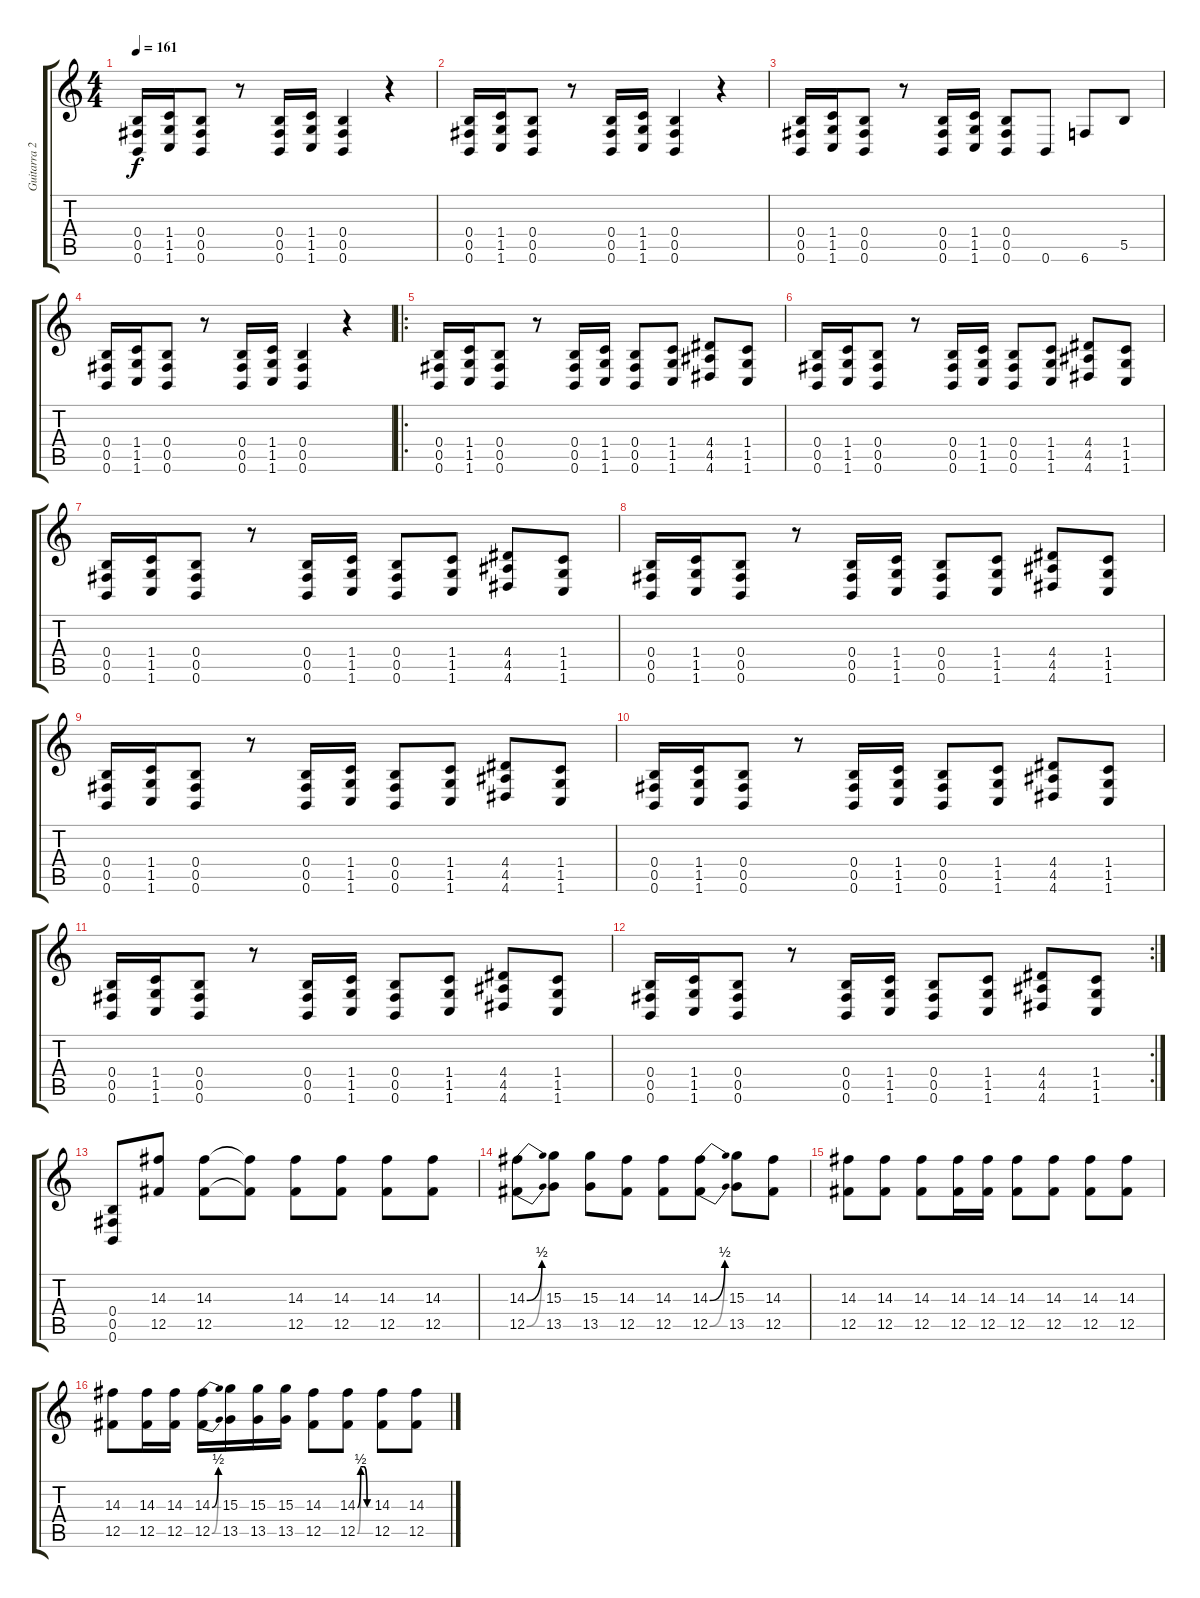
\track ("Guitarra 2" "Guitarra 2") {instrument distortionguitar}
\staff {score tabs}
\tuning (Db4 Ab3 E3 B2 Gb2 B1) {hide}
\ts (4 4)
\tempo 161
\clef g2
\ks c
(0.4 0.5 0.6).16{dy f} (1.4 1.5 1.6).16 (0.4 0.5 0.6).8 r.8 (0.4 0.5 0.6).16 (1.4 1.5 1.6).16 (0.4 0.5 0.6).4 r.4 |
(0.4 0.5 0.6).16 (1.4 1.5 1.6).16 (0.4 0.5 0.6).8 r.8 (0.4 0.5 0.6).16 (1.4 1.5 1.6).16 (0.4 0.5 0.6).4 r.4 |
(0.4 0.5 0.6).16 (1.4 1.5 1.6).16 (0.4 0.5 0.6).8 r.8 (0.4 0.5 0.6).16 (1.4 1.5 1.6).16 (0.4 0.5 0.6).8 0.6.8 6.6.8 5.5.8 |
(0.4 0.5 0.6).16 (1.4 1.5 1.6).16 (0.4 0.5 0.6).8 r.8 (0.4 0.5 0.6).16 (1.4 1.5 1.6).16 (0.4 0.5 0.6).4 r.4 |
\ro
(0.4 0.5 0.6).16 (1.4 1.5 1.6).16 (0.4 0.5 0.6).8 r.8 (0.4 0.5 0.6).16 (1.4 1.5 1.6).16 (0.4 0.5 0.6).8 (1.4 1.5 1.6).8 (4.4 4.5 4.6).8 (1.4 1.5 1.6).8 |
(0.4 0.5 0.6).16 (1.4 1.5 1.6).16 (0.4 0.5 0.6).8 r.8 (0.4 0.5 0.6).16 (1.4 1.5 1.6).16 (0.4 0.5 0.6).8 (1.4 1.5 1.6).8 (4.4 4.5 4.6).8 (1.4 1.5 1.6).8 |
(0.4 0.5 0.6).16 (1.4 1.5 1.6).16 (0.4 0.5 0.6).8 r.8 (0.4 0.5 0.6).16 (1.4 1.5 1.6).16 (0.4 0.5 0.6).8 (1.4 1.5 1.6).8 (4.4 4.5 4.6).8 (1.4 1.5 1.6).8 |
(0.4 0.5 0.6).16 (1.4 1.5 1.6).16 (0.4 0.5 0.6).8 r.8 (0.4 0.5 0.6).16 (1.4 1.5 1.6).16 (0.4 0.5 0.6).8 (1.4 1.5 1.6).8 (4.4 4.5 4.6).8 (1.4 1.5 1.6).8 |
(0.4 0.5 0.6).16 (1.4 1.5 1.6).16 (0.4 0.5 0.6).8 r.8 (0.4 0.5 0.6).16 (1.4 1.5 1.6).16 (0.4 0.5 0.6).8 (1.4 1.5 1.6).8 (4.4 4.5 4.6).8 (1.4 1.5 1.6).8 |
(0.4 0.5 0.6).16 (1.4 1.5 1.6).16 (0.4 0.5 0.6).8 r.8 (0.4 0.5 0.6).16 (1.4 1.5 1.6).16 (0.4 0.5 0.6).8 (1.4 1.5 1.6).8 (4.4 4.5 4.6).8 (1.4 1.5 1.6).8 |
(0.4 0.5 0.6).16 (1.4 1.5 1.6).16 (0.4 0.5 0.6).8 r.8 (0.4 0.5 0.6).16 (1.4 1.5 1.6).16 (0.4 0.5 0.6).8 (1.4 1.5 1.6).8 (4.4 4.5 4.6).8 (1.4 1.5 1.6).8 |
\rc 2
(0.4 0.5 0.6).16 (1.4 1.5 1.6).16 (0.4 0.5 0.6).8 r.8 (0.4 0.5 0.6).16 (1.4 1.5 1.6).16 (0.4 0.5 0.6).8 (1.4 1.5 1.6).8 (4.4 4.5 4.6).8 (1.4 1.5 1.6).8 |
(0.4 0.5 0.6).8 (14.3 12.5).8 (14.3 12.5).8 (14.3{t} 12.5{t}).8 (14.3 12.5).8 (14.3 12.5).8 (14.3 12.5).8 (14.3 12.5).8 |
(14.3{be (bend 0 0 60 2)} 12.5{be (bend 0 0 60 2)}).8 (15.3 13.5).8 (15.3 13.5).8 (14.3 12.5).8 (14.3 12.5).8 (14.3{be (bend 0 0 60 2)} 12.5{be (bend 0 0 60 2)}).8 (15.3 13.5).8 (14.3 12.5).8 |
(14.3 12.5).8 (14.3 12.5).8 (14.3 12.5).8 (14.3 12.5).16 (14.3 12.5).16 (14.3 12.5).8 (14.3 12.5).8 (14.3 12.5).8 (14.3 12.5).8 |
(14.3 12.5).8 (14.3 12.5).16 (14.3 12.5).16 (14.3{be (bend 0 0 60 2)} 12.5{be (bend 0 0 60 2)}).16 (15.3 13.5).16 (15.3 13.5).16 (15.3 13.5).16 (14.3 12.5).8 (14.3{be (custom 0 0 15 2 30 2 45 0 60 0)} 12.5{be (custom 0 0 15 2 30 2 45 0 60 0)}).8 (14.3 12.5).8 (14.3 12.5).8
